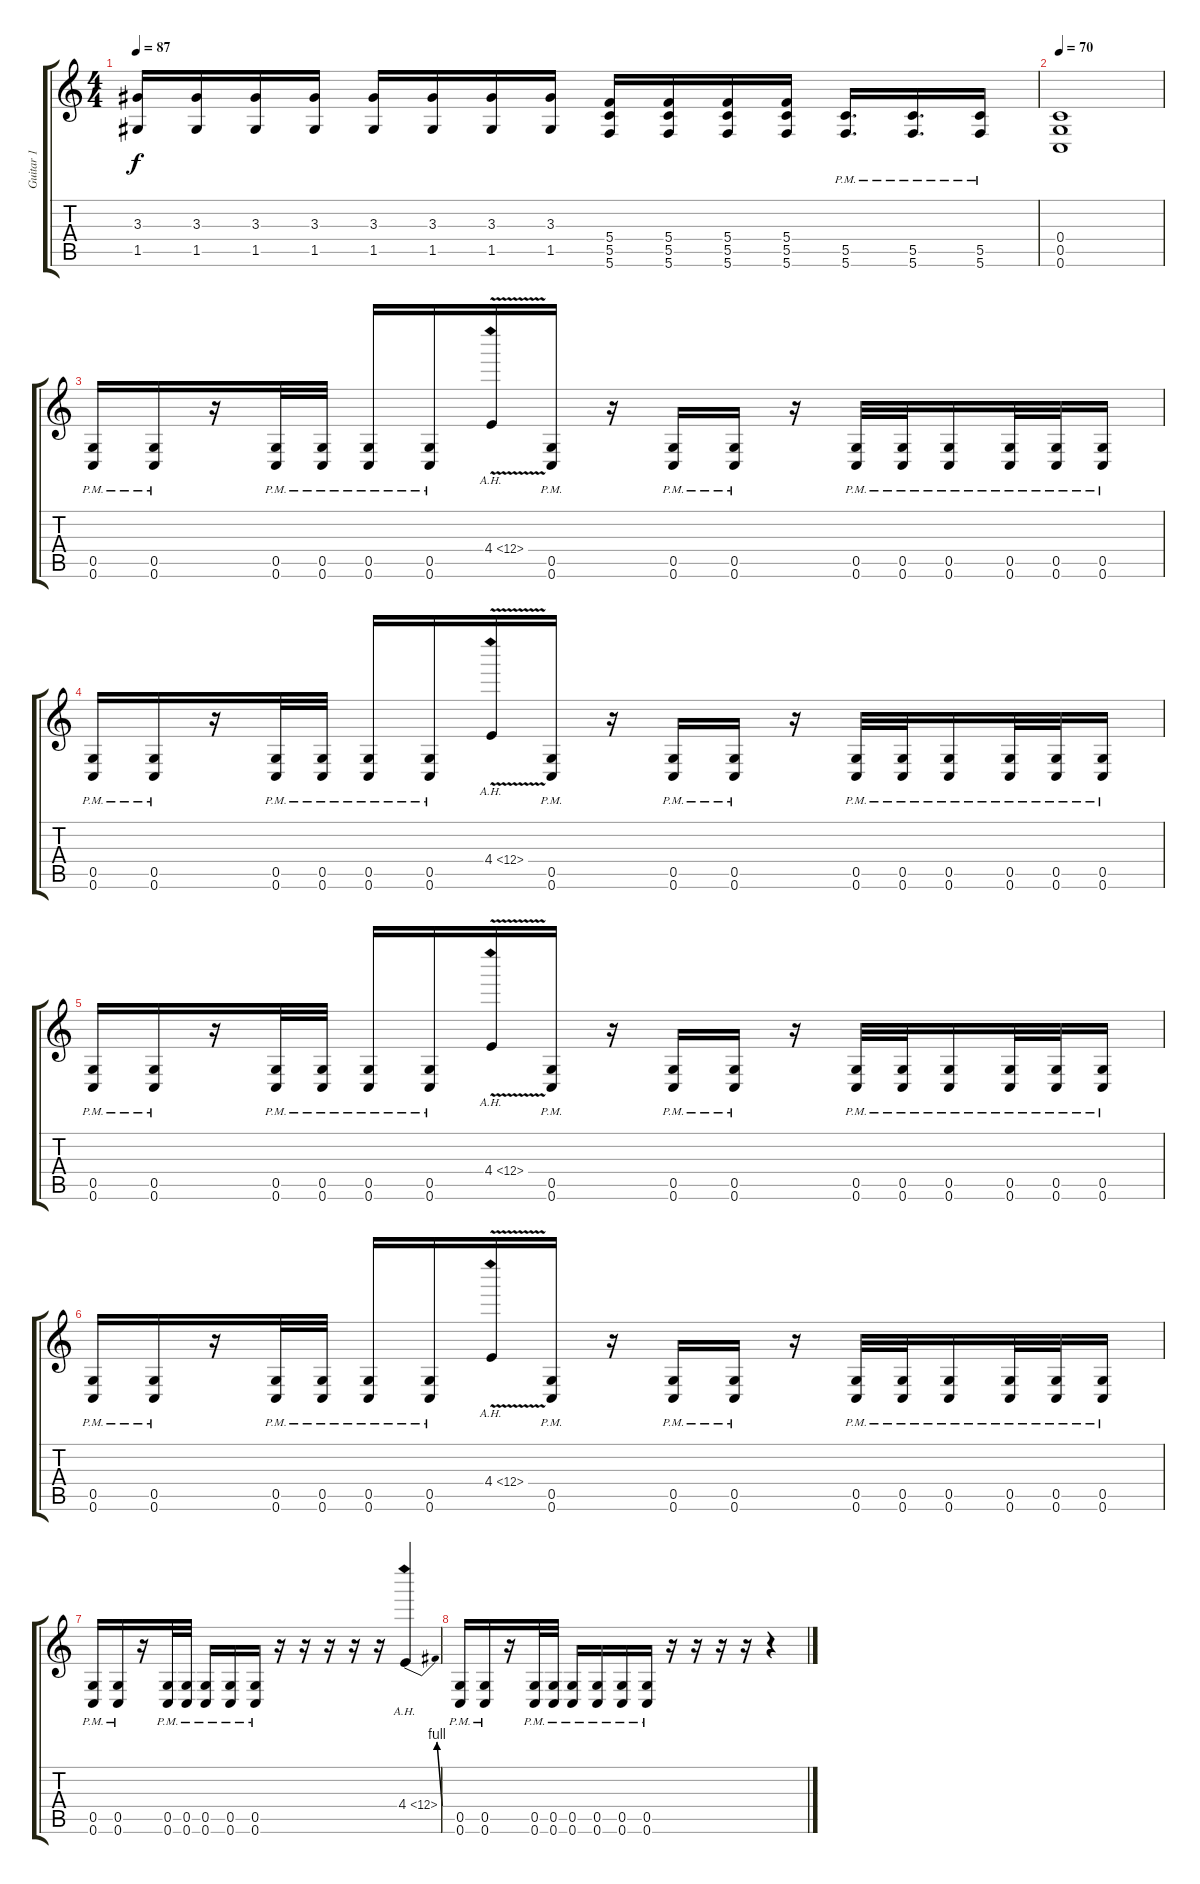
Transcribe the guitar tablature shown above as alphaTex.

\track ("Guitar 1" "Guitar 1") {instrument distortionguitar}
\staff {score tabs}
\tuning (D4 A3 F3 C3 G2 C2) {hide}
\ts (4 4)
\tempo 87
\clef g2
\ks c
(3.3 1.5).16{dy f} (3.3 1.5).16 (3.3 1.5).16 (3.3 1.5).16 (3.3 1.5).16 (3.3 1.5).16 (3.3 1.5).16 (3.3 1.5).16 (5.4 5.5 5.6).16 (5.4 5.5 5.6).16 (5.4 5.5 5.6).16 (5.4 5.5 5.6).16 (5.5{pm} 5.6{pm}).16{d} (5.5{pm} 5.6{pm}).16{d} (5.5{pm} 5.6{pm}).16 |
\tempo 70
(0.4 0.5 0.6).1 |
(0.5{pm} 0.6{pm}).16 (0.5{pm} 0.6{pm}).16 r.16 (0.5{pm} 0.6{pm}).32 (0.5{pm} 0.6{pm}).32 (0.5{pm} 0.6{pm}).16 (0.5{pm} 0.6{pm}).16 4.4{ah 8 v}.16 (0.5{pm} 0.6{pm}).16 r.16 (0.5{pm} 0.6{pm}).16 (0.5{pm} 0.6{pm}).16 r.16 (0.5{pm} 0.6{pm}).32 (0.5{pm} 0.6{pm}).32 (0.5{pm} 0.6{pm}).16 (0.5{pm} 0.6{pm}).32 (0.5{pm} 0.6{pm}).32 (0.5{pm} 0.6{pm}).16 |
(0.5{pm} 0.6{pm}).16 (0.5{pm} 0.6{pm}).16 r.16 (0.5{pm} 0.6{pm}).32 (0.5{pm} 0.6{pm}).32 (0.5{pm} 0.6{pm}).16 (0.5{pm} 0.6{pm}).16 4.4{ah 8 v}.16 (0.5{pm} 0.6{pm}).16 r.16 (0.5{pm} 0.6{pm}).16 (0.5{pm} 0.6{pm}).16 r.16 (0.5{pm} 0.6{pm}).32 (0.5{pm} 0.6{pm}).32 (0.5{pm} 0.6{pm}).16 (0.5{pm} 0.6{pm}).32 (0.5{pm} 0.6{pm}).32 (0.5{pm} 0.6{pm}).16 |
(0.5{pm} 0.6{pm}).16 (0.5{pm} 0.6{pm}).16 r.16 (0.5{pm} 0.6{pm}).32 (0.5{pm} 0.6{pm}).32 (0.5{pm} 0.6{pm}).16 (0.5{pm} 0.6{pm}).16 4.4{ah 8 v}.16 (0.5{pm} 0.6{pm}).16 r.16 (0.5{pm} 0.6{pm}).16 (0.5{pm} 0.6{pm}).16 r.16 (0.5{pm} 0.6{pm}).32 (0.5{pm} 0.6{pm}).32 (0.5{pm} 0.6{pm}).16 (0.5{pm} 0.6{pm}).32 (0.5{pm} 0.6{pm}).32 (0.5{pm} 0.6{pm}).16 |
(0.5{pm} 0.6{pm}).16 (0.5{pm} 0.6{pm}).16 r.16 (0.5{pm} 0.6{pm}).32 (0.5{pm} 0.6{pm}).32 (0.5{pm} 0.6{pm}).16 (0.5{pm} 0.6{pm}).16 4.4{ah 8 v}.16 (0.5{pm} 0.6{pm}).16 r.16 (0.5{pm} 0.6{pm}).16 (0.5{pm} 0.6{pm}).16 r.16 (0.5{pm} 0.6{pm}).32 (0.5{pm} 0.6{pm}).32 (0.5{pm} 0.6{pm}).16 (0.5{pm} 0.6{pm}).32 (0.5{pm} 0.6{pm}).32 (0.5{pm} 0.6{pm}).16 |
(0.5{pm} 0.6{pm}).16 (0.5{pm} 0.6{pm}).16 r.16 (0.5{pm} 0.6{pm}).32 (0.5{pm} 0.6{pm}).32 (0.5{pm} 0.6{pm}).16 (0.5{pm} 0.6{pm}).16 (0.5{pm} 0.6{pm}).16 r.16 r.16 r.16 r.16 r.16 4.4{be (bend 0 0 60 4) ah 8}.4 |
(0.5{pm} 0.6{pm}).16 (0.5{pm} 0.6{pm}).16 r.16 (0.5{pm} 0.6{pm}).32 (0.5{pm} 0.6{pm}).32 (0.5{pm} 0.6{pm}).16 (0.5{pm} 0.6{pm}).16 (0.5{pm} 0.6{pm}).16 (0.5{pm} 0.6{pm}).16 r.16 r.16 r.16 r.16 r.4
